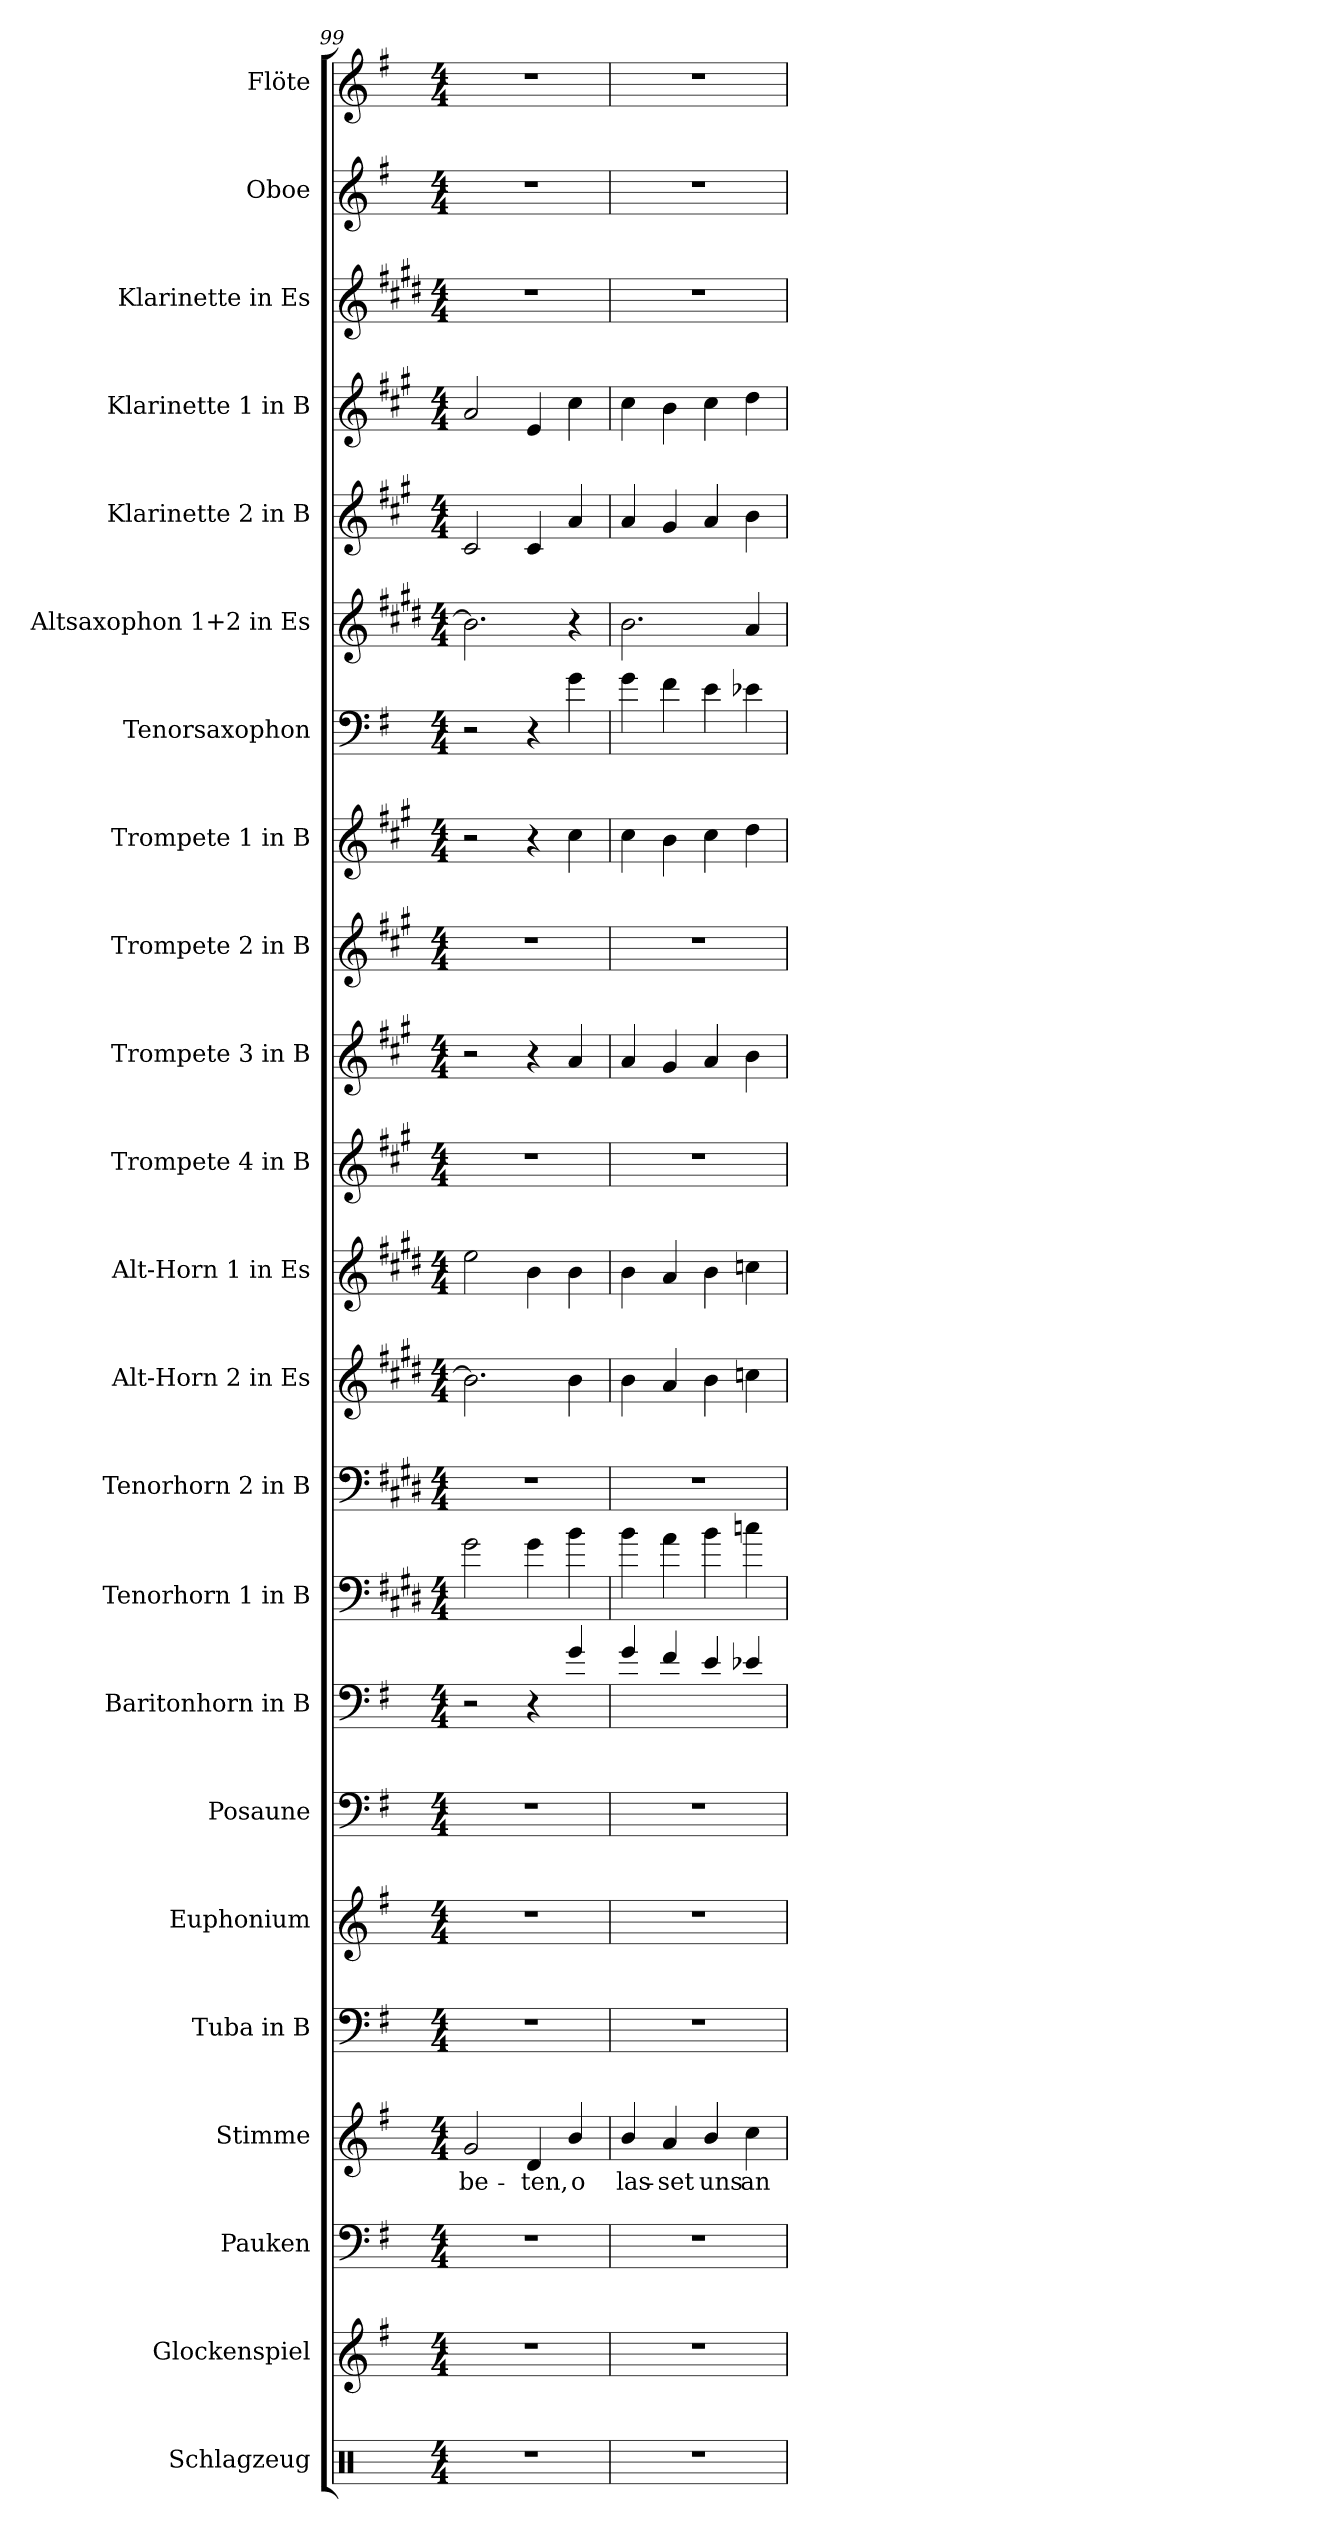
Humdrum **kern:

**kern	**kern	**kern	**kern	**text	**kern	**kern	**kern	**kern	**kern	**kern	**kern	**kern	**kern	**kern	**kern	**kern	**kern	**kern	**kern	**kern	**kern	**kern	**kern
*part23	*part22	*part21	*part20	*part20	*part19	*part18	*part17	*part16	*part15	*part14	*part13	*part12	*part11	*part10	*part9	*part8	*part7	*part6	*part5	*part4	*part3	*part2	*part1
*staff23	*staff22	*staff21	*staff20	*staff20	*staff19	*staff18	*staff17	*staff16	*staff15	*staff14	*staff13	*staff12	*staff11	*staff10	*staff9	*staff8	*staff7	*staff6	*staff5	*staff4	*staff3	*staff2	*staff1
*I"Schlagzeug	*I"Glockenspiel	*I"Pauken	*I"Stimme	*	*I"Tuba in B	*I"Euphonium	*I"Posaune	*I"Baritonhorn in B	*I"Tenorhorn  1 in B	*I"Tenorhorn 2 in B	*I"Alt-Horn 2 in Es	*I"Alt-Horn 1 in Es	*I"Trompete 4 in B	*I"Trompete 3 in B	*I"Trompete 2  in B	*I"Trompete 1 in B	*I"Tenorsaxophon	*I"Altsaxophon 1+2 in Es	*I"Klarinette 2  in B	*I"Klarinette 1 in B	*I"Klarinette in Es	*I"Oboe	*I"Flöte
*clefX	*clefG2	*clefF4	*clefG2	*	*clefF4	*clefG2	*clefF4	*clefF4	*clefF4	*clefF4	*clefG2	*clefG2	*clefG2	*clefG2	*clefG2	*clefG2	*clefF4	*clefG2	*clefG2	*clefG2	*clefG2	*clefG2	*clefG2
*	*ITrd-14c-24	*	*	*	*	*ITrd8c14	*	*ITrd8c14	*ITrd5c9	*ITrd5c9	*ITrd5c9	*ITrd5c9	*ITrd1c2	*ITrd1c2	*ITrd1c2	*ITrd1c2	*ITrd8c14	*ITrd5c9	*ITrd1c2	*ITrd1c2	*ITrd-2c-3	*	*
*k[]	*k[f#]	*k[f#]	*k[f#]	*	*k[f#]	*k[f#]	*k[f#]	*k[f#]	*k[f#]	*k[f#]	*k[f#]	*k[f#]	*k[f#]	*k[f#]	*k[f#]	*k[f#]	*k[f#]	*k[f#]	*k[f#]	*k[f#]	*k[f#]	*k[f#]	*k[f#]
*C:	*G:	*G:	*G:	*	*G:	*G:	*G:	*G:	*G:	*G:	*G:	*G:	*G:	*G:	*G:	*G:	*G:	*G:	*G:	*G:	*G:	*G:	*G:
*M4/4	*M4/4	*M4/4	*M4/4	*	*M4/4	*M4/4	*M4/4	*M4/4	*M4/4	*M4/4	*M4/4	*M4/4	*M4/4	*M4/4	*M4/4	*M4/4	*M4/4	*M4/4	*M4/4	*M4/4	*M4/4	*M4/4	*M4/4
=99	=99	=99	=99	=99	=99	=99	=99	=99	=99	=99	=99	=99	=99	=99	=99	=99	=99	=99	=99	=99	=99	=99	=99
!	!	!	!	!LO:LY:b:color=#000000	!	!	!	!	!	!	!	!	!	!	!	!	!	!	!	!	!	!	!
1r	1r	1r	2gi/	-be-	1r	1r	1r	2r	2Bi\	1r	2.di\]	2gi\	1r	2r	1r	2r	2r	2.di\]	2Bi/	2gi/	1r	1r	1r
!	!	!	!	!LO:LY:b:color=#000000	!	!	!	!	!	!	!	!	!	!	!	!	!	!	!	!	!	!	!
.	.	.	4di/	-ten,	.	.	.	4r	4Bi\	.	.	4di\	.	4r	.	4r	4r	.	4Bi/	4di/	.	.	.
!	!	!	!	!LO:LY:b:color=#000000	!	!	!	!	!	!	!	!	!	!	!	!	!	!	!	!	!	!	!
.	.	.	4bi/	o	.	.	.	4Gi/	4di\	.	4di\	4di\	.	4gi/	.	4bi\	4Gi\	4r	4gi/	4bi\	.	.	.
=100	=100	=100	=100	=100	=100	=100	=100	=100	=100	=100	=100	=100	=100	=100	=100	=100	=100	=100	=100	=100	=100	=100	=100
!	!	!	!	!LO:LY:b:color=#000000	!	!	!	!	!	!	!	!	!	!	!	!	!	!	!	!	!	!	!
1r	1r	1r	4bi/	las-	1r	1r	1r	4Gi/	4di\	1r	4di\	4di\	1r	4gi/	1r	4bi\	4Gi\	2.di\	4gi/	4bi\	1r	1r	1r
!	!	!	!	!LO:LY:b:color=#000000	!	!	!	!	!	!	!	!	!	!	!	!	!	!	!	!	!	!	!
.	.	.	4ai/	-set	.	.	.	4F#i/	4ci\	.	4ci/	4ci/	.	4f#i/	.	4ai\	4F#i\	.	4f#i/	4ai\	.	.	.
!	!	!	!	!LO:LY:b:color=#000000	!	!	!	!	!	!	!	!	!	!	!	!	!	!	!	!	!	!	!
.	.	.	4bi/	uns	.	.	.	4Ei/	4di\	.	4di\	4di\	.	4gi/	.	4bi\	4Ei\	.	4gi/	4bi\	.	.	.
!	!	!	!	!LO:LY:b:color=#000000	!	!	!	!	!	!	!	!	!	!	!	!	!	!	!	!	!	!	!
.	.	.	4cci\	an-	.	.	.	4E-Xi/	4e-Xi\	.	4e-Xi\	4e-Xi\	.	4ai\	.	4cci\	4E-Xi\	4ci/	4ai\	4cci\	.	.	.
=	=	=	=	=	=	=	=	=	=	=	=	=	=	=	=	=	=	=	=	=	=	=	=
*-	*-	*-	*-	*-	*-	*-	*-	*-	*-	*-	*-	*-	*-	*-	*-	*-	*-	*-	*-	*-	*-	*-	*-
